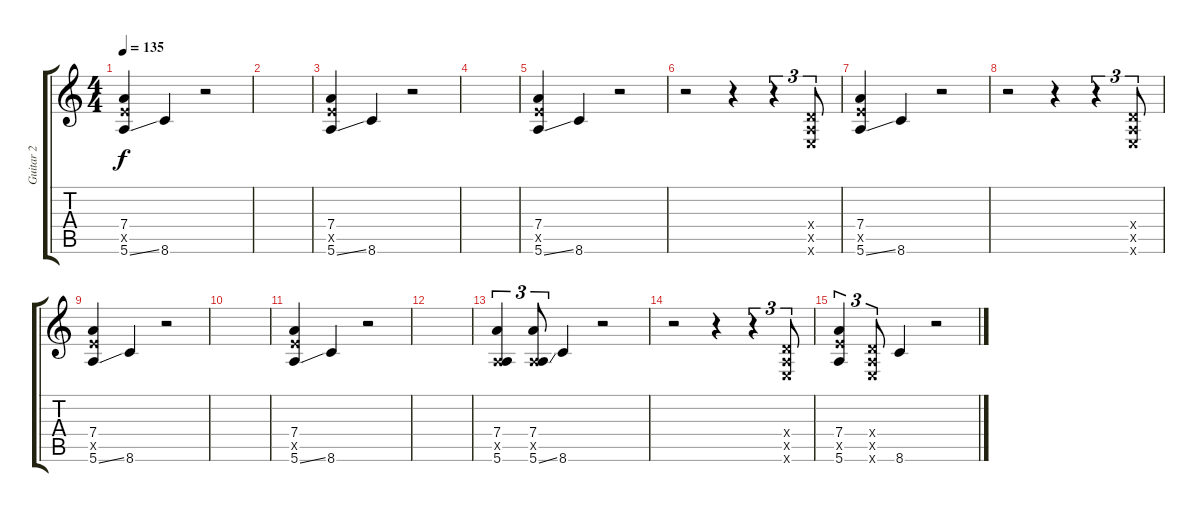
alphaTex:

\track ("Guitar 2" "Guitar 2") {instrument distortionguitar}
\staff {score tabs}
\tuning (E4 B3 G3 D3 A2 E2) {hide}
\ts (4 4)
\tempo 135
\clef g2
\ks c
(7.4 7.5{x} 5.6{ss}).4{dy f} 8.6.4 r.2 |
|
(7.4 7.5{x} 5.6{ss}).4 8.6.4 r.2 |
|
(7.4 7.5{x} 5.6{ss}).4 8.6.4 r.2 |
r.2 r.4 r.4{tu (3 2)} (0.4{x} 0.5{x} 0.6{x}).8{tu (3 2)} |
(7.4 7.5{x} 5.6{ss}).4 8.6.4 r.2 |
r.2 r.4 r.4{tu (3 2)} (0.4{x} 0.5{x} 0.6{x}).8{tu (3 2)} |
(7.4 7.5{x} 5.6{ss}).4 8.6.4 r.2 |
|
(7.4 7.5{x} 5.6{ss}).4 8.6.4 r.2 |
|
(7.4 0.5{x} 5.6).4{tu (3 2)} (7.4 0.5{x} 5.6{ss}).8{tu (3 2)} 8.6.4 r.2 |
r.2 r.4 r.4{tu (3 2)} (0.4{x} 0.5{x} 0.6{x}).8{tu (3 2)} |
(7.4 7.5{x} 5.6).4{tu (3 2)} (0.4{x} 0.5{x} 0.6{x}).8{tu (3 2)} 8.6.4 r.2
